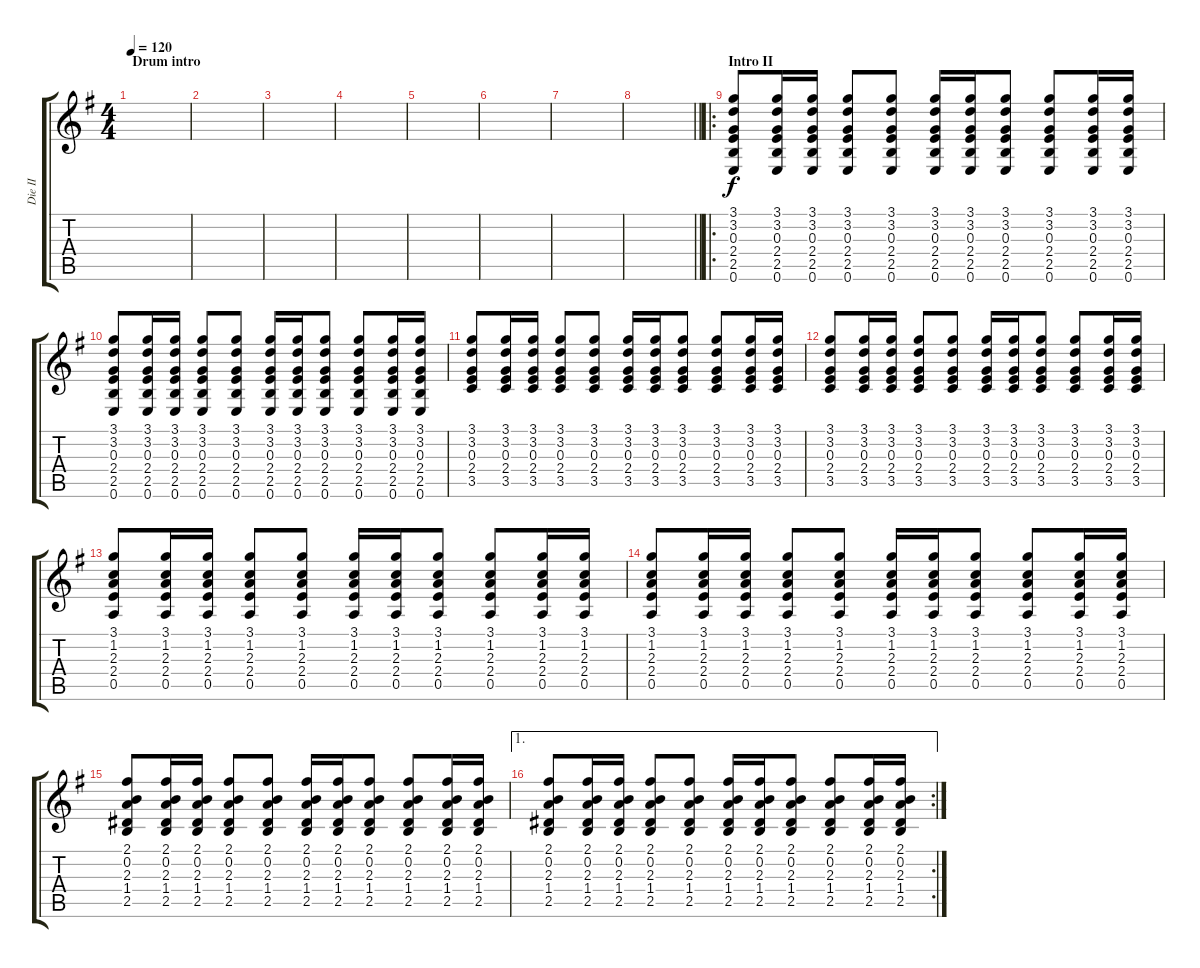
\track ("Die II" "Die II") {instrument acousticguitarsteel}
\staff {score tabs}
\tuning (E4 B3 G3 D3 A2 E2) {hide}
\ts (4 4)
\section ("" "Drum intro")
\tempo 120
\clef g2
\ks g
|
|
|
|
|
|
|
\barLineRight lightlight
|
\ro
\section ("" "Intro II")
(3.1 3.2 0.3 2.4 2.5 0.6).8 (3.1 3.2 0.3 2.4 2.5 0.6).16 (3.1 3.2 0.3 2.4 2.5 0.6).16 (3.1 3.2 0.3 2.4 2.5 0.6).8 (3.1 3.2 0.3 2.4 2.5 0.6).8 (3.1 3.2 0.3 2.4 2.5 0.6).16 (3.1 3.2 0.3 2.4 2.5 0.6).16 (3.1 3.2 0.3 2.4 2.5 0.6).8 (3.1 3.2 0.3 2.4 2.5 0.6).8 (3.1 3.2 0.3 2.4 2.5 0.6).16 (3.1 3.2 0.3 2.4 2.5 0.6).16 |
(3.1 3.2 0.3 2.4 2.5 0.6).8 (3.1 3.2 0.3 2.4 2.5 0.6).16 (3.1 3.2 0.3 2.4 2.5 0.6).16 (3.1 3.2 0.3 2.4 2.5 0.6).8 (3.1 3.2 0.3 2.4 2.5 0.6).8 (3.1 3.2 0.3 2.4 2.5 0.6).16 (3.1 3.2 0.3 2.4 2.5 0.6).16 (3.1 3.2 0.3 2.4 2.5 0.6).8 (3.1 3.2 0.3 2.4 2.5 0.6).8 (3.1 3.2 0.3 2.4 2.5 0.6).16 (3.1 3.2 0.3 2.4 2.5 0.6).16 |
(3.1 3.2 0.3 2.4 3.5).8 (3.1 3.2 0.3 2.4 3.5).16 (3.1 3.2 0.3 2.4 3.5).16 (3.1 3.2 0.3 2.4 3.5).8 (3.1 3.2 0.3 2.4 3.5).8 (3.1 3.2 0.3 2.4 3.5).16 (3.1 3.2 0.3 2.4 3.5).16 (3.1 3.2 0.3 2.4 3.5).8 (3.1 3.2 0.3 2.4 3.5).8 (3.1 3.2 0.3 2.4 3.5).16 (3.1 3.2 0.3 2.4 3.5).16 |
(3.1 3.2 0.3 2.4 3.5).8 (3.1 3.2 0.3 2.4 3.5).16 (3.1 3.2 0.3 2.4 3.5).16 (3.1 3.2 0.3 2.4 3.5).8 (3.1 3.2 0.3 2.4 3.5).8 (3.1 3.2 0.3 2.4 3.5).16 (3.1 3.2 0.3 2.4 3.5).16 (3.1 3.2 0.3 2.4 3.5).8 (3.1 3.2 0.3 2.4 3.5).8 (3.1 3.2 0.3 2.4 3.5).16 (3.1 3.2 0.3 2.4 3.5).16 |
(3.1 1.2 2.3 2.4 0.5).8 (3.1 1.2 2.3 2.4 0.5).16 (3.1 1.2 2.3 2.4 0.5).16 (3.1 1.2 2.3 2.4 0.5).8 (3.1 1.2 2.3 2.4 0.5).8 (3.1 1.2 2.3 2.4 0.5).16 (3.1 1.2 2.3 2.4 0.5).16 (3.1 1.2 2.3 2.4 0.5).8 (3.1 1.2 2.3 2.4 0.5).8 (3.1 1.2 2.3 2.4 0.5).16 (3.1 1.2 2.3 2.4 0.5).16 |
(3.1 1.2 2.3 2.4 0.5).8 (3.1 1.2 2.3 2.4 0.5).16 (3.1 1.2 2.3 2.4 0.5).16 (3.1 1.2 2.3 2.4 0.5).8 (3.1 1.2 2.3 2.4 0.5).8 (3.1 1.2 2.3 2.4 0.5).16 (3.1 1.2 2.3 2.4 0.5).16 (3.1 1.2 2.3 2.4 0.5).8 (3.1 1.2 2.3 2.4 0.5).8 (3.1 1.2 2.3 2.4 0.5).16 (3.1 1.2 2.3 2.4 0.5).16 |
(2.1 0.2 2.3 1.4 2.5).8 (2.1 0.2 2.3 1.4 2.5).16 (2.1 0.2 2.3 1.4 2.5).16 (2.1 0.2 2.3 1.4 2.5).8 (2.1 0.2 2.3 1.4 2.5).8 (2.1 0.2 2.3 1.4 2.5).16 (2.1 0.2 2.3 1.4 2.5).16 (2.1 0.2 2.3 1.4 2.5).8 (2.1 0.2 2.3 1.4 2.5).8 (2.1 0.2 2.3 1.4 2.5).16 (2.1 0.2 2.3 1.4 2.5).16 |
\ae 1
\rc 2
(2.1 0.2 2.3 1.4 2.5).8 (2.1 0.2 2.3 1.4 2.5).16 (2.1 0.2 2.3 1.4 2.5).16 (2.1 0.2 2.3 1.4 2.5).8 (2.1 0.2 2.3 1.4 2.5).8 (2.1 0.2 2.3 1.4 2.5).16 (2.1 0.2 2.3 1.4 2.5).16 (2.1 0.2 2.3 1.4 2.5).8 (2.1 0.2 2.3 1.4 2.5).8 (2.1 0.2 2.3 1.4 2.5).16 (2.1 0.2 2.3 1.4 2.5).16
